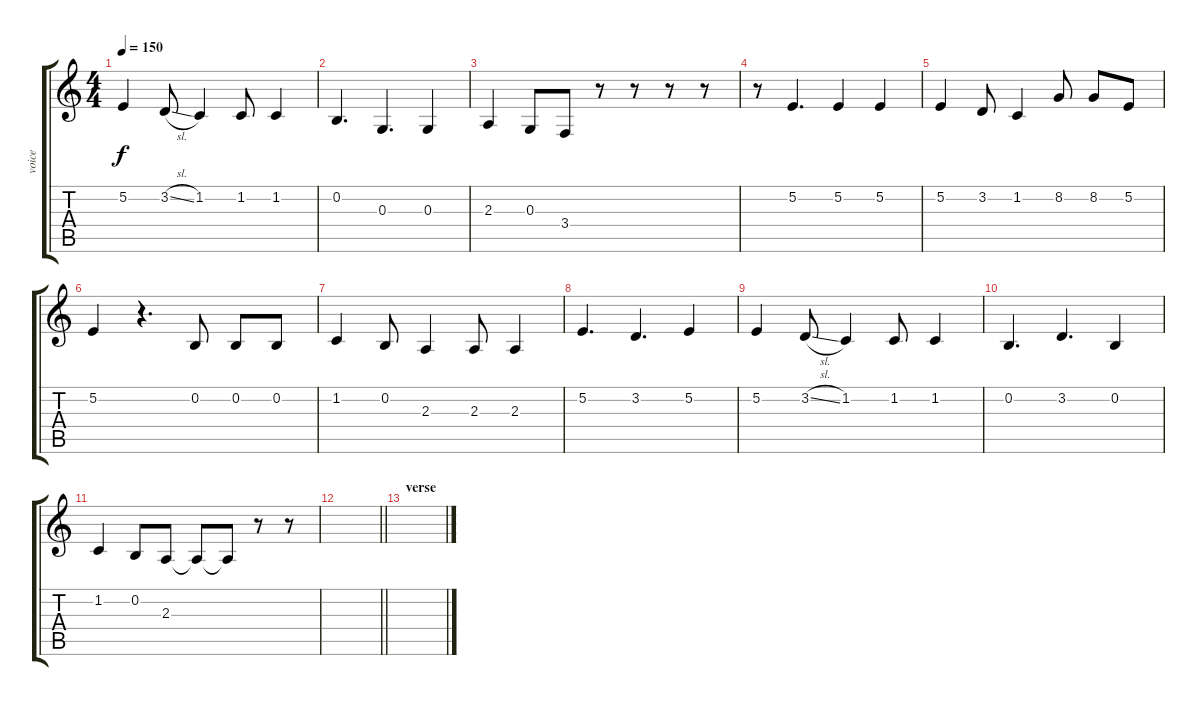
\track ("voice" "voice") {instrument bassoon}
\staff {score tabs}
\tuning (E4 B3 G3 D3 A2 E2) {hide}
\ts (4 4)
\tempo 150
\clef g2
\ks c
5.2.4{dy f} 3.2{sl}.8 1.2.4 1.2.8 1.2.4 |
0.2.4{d} 0.3.4{d} 0.3.4 |
2.3.4 0.3.8 3.4.8 r.8 r.8 r.8 r.8 |
r.8 5.2.4{d} 5.2.4 5.2.4 |
5.2.4 3.2.8 1.2.4 8.2.8 8.2.8 5.2.8 |
5.2.4 r.4{d} 0.2.8 0.2.8 0.2.8 |
1.2.4 0.2.8 2.3.4 2.3.8 2.3.4 |
5.2.4{d} 3.2.4{d} 5.2.4 |
5.2.4 3.2{sl}.8 1.2.4 1.2.8 1.2.4 |
0.2.4{d} 3.2.4{d} 0.2.4 |
1.2.4 0.2.8 2.3.8 2.3{t}.8 2.3{t}.8 r.8 r.8 |
\barLineRight lightlight
|
\section ("" "verse")
